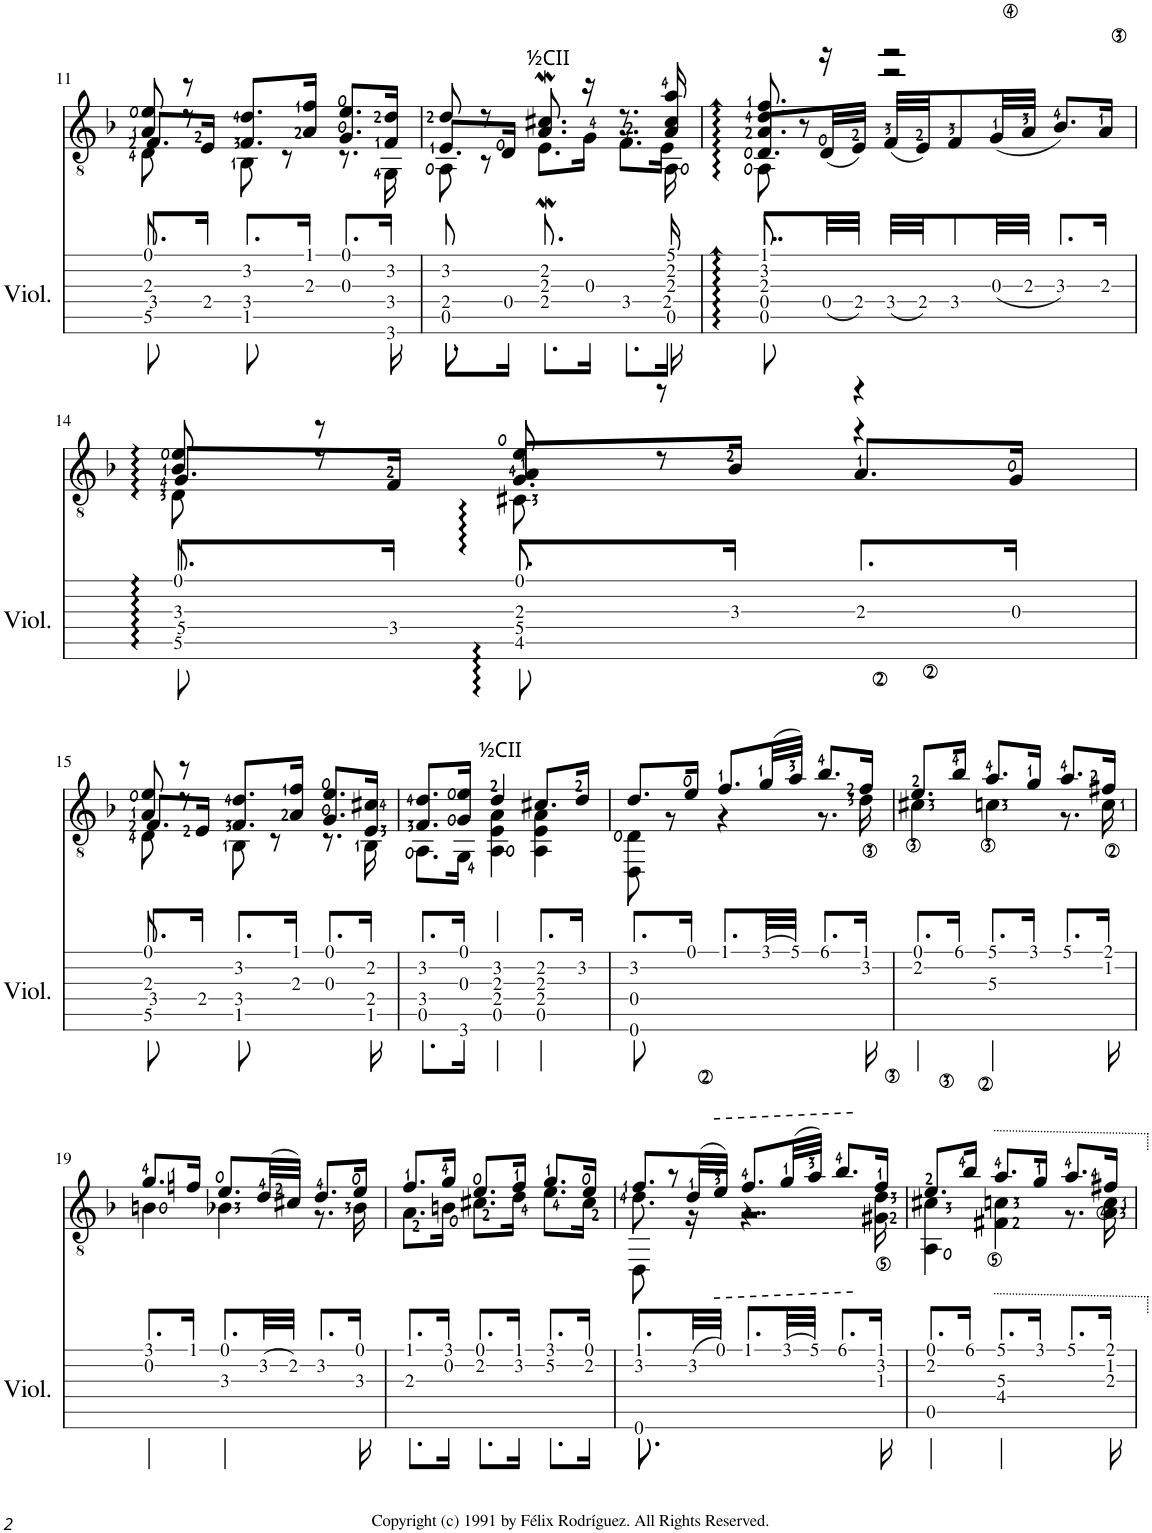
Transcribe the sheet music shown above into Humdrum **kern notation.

**kern	**kern
*part2	*part1
*staff2	*staff1
*I"Violão acústico	*I"6ta en Re
*I'Viol.	*
!!LO:PB:g=z
*	*clefGv2
*k[b-]	*k[b-]
*M3/4	*M3/4
=11	=11
*^	*^
*	*^	*	*^
8A/ 8e/	8D\	8.F/L	8A/ 8e/	8D\	8.F/L
8r	8r	.	8r	8r	.
.	.	16E/Jk	.	.	16E/Jk
8.F/ 8.d/L	8BB-\	2ryy	8.F/ 8.d/L	8BB-\	2ryy
.	8r	.	.	8r	.
16A/ 16f/Jk	.	.	16A/ 16f/Jk	.	.
8.G/ 8.e/L	8.r	.	8.G/ 8.e/L	8.r	.
16F/ 16d/Jk	16GG\	.	16F/ 16d/Jk	16GG\	.
=12	=12	=12	=12	=12	=12
8d/	8.E\L	8AA\	8d/	8.E/L	8AA\
8r	.	8r	8r	.	8r
.	16D\Jk	.	.	16D/Jk	.
!	!	!	!LO:TX:a:t=½CII	!	!
8.A/m 8.c#X/m	8.E\L	4ryy	8.A/m 8.c#X/m	8.E\L	4ryy
16r	16G\Jk	.	16r	16G\Jk	.
8.r	8.F\L	8.r	8.r	8.F\L	8.r
16A/ 16c#/ 16a/	16E\Jk	16AA\	16A/ 16c#/ 16a/	16E\Jk	16AA\
=13	=13	=13	=13	=13	=13
8.A/ 8.d/ 8.f/	8AA\	8.D/L	8.A/ 8.d/ 8.f/	8AA\	8.D/L
.	8r	.	.	8r	.
16r	.	(32D/LL	16r	.	(32D/LL
.	.	32E/JJJ)	.	.	32E/JJJ)
2r	2r	(32F/LLL	2r	2r	(32F/LLL
.	.	32E/JJ)	.	.	32E/JJ)
.	.	8F/	.	.	8F/
.	.	(32G/LL	.	.	(32G/LL
.	.	32A/JJJ	.	.	32A/JJJ
.	.	8.B-/L)	.	.	8.B-/L)
.	.	16A/Jk	.	.	16A/Jk
!!LO:LB:g=z	!!	!!
=14	=14	=14	=14	=14	=14
8B-/ 8e/	8D\	8.G/L	8B-/ 8e/	8D\	8.G/L
8r	8r	.	8r	8r	.
.	.	16F/Jk	.	.	16F/Jk
8A/ 8e/	8C#X\	8.G/L	8A/ 8e/	8C#X\	8.G/L
8r	8r	.	8r	8r	.
.	.	16B-/Jk	.	.	16B-/Jk
4r	4r	8.A/L	4r	4r	8.A/L
.	.	16G/Jk	.	.	16G/Jk
!!LO:LB:g=z	!!	!!
=15	=15	=15	=15	=15	=15
8A/ 8e/	8D\	8.F/L	8A/ 8e/	8D\	8.F/L
8r	8r	.	8r	8r	.
.	.	16E/Jk	.	.	16E/Jk
8.F/ 8.d/L	8BB-\	2ryy	8.F/ 8.d/L	8BB-\	2ryy
.	8r	.	.	8r	.
16A/ 16f/Jk	.	.	16A/ 16f/Jk	.	.
8.G/ 8.e/L	8.r	.	8.G/ 8.e/L	8.r	.
16E/ 16c#X/Jk	16BB-\	.	16E/ 16c#X/Jk	16BB-\	.
*	*v	*v	*	*	*
*	*	*	*v	*v
=16	=16	=16	=16
8.F/ 8.d/L	8.AA\L	8.F/ 8.d/L	8.AA\L
16G/ 16e/Jk	16GG\Jk	16G/ 16e/Jk	16GG\Jk
!	!	!LO:TX:a:t=½CII	!
4d/	4AA\ 4E\ 4A\	4d/	4AA\ 4E\ 4A\
8.c#X/L	4AA\ 4E\ 4A\	8.c#X/L	4AA\ 4E\ 4A\
16d/Jk	.	16d/Jk	.
=17	=17	=17	=17
8.d/L	8DD\ 8D\	8.d/L	8DD\ 8D\
.	8r	.	8r
16e/Jk	.	16e/Jk	.
8.f/L	4r	8.f/L	4r
(32g/LL	.	(32g/LL	.
32a/JJJ)	.	32a/JJJ)	.
8.b-/L	8.r	8.b-/L	8.r
16f/Jk	16d\	16f/Jk	16d<\
=18	=18	=18	=18
8.e/L	4c#X\	8.e/L	4c#X\
16b-/Jk	.	16b-/Jk	.
8.a/L	4cn\	8.a/L	4cn\
16g/Jk	.	16g/Jk	.
8.a/L	8.r	8.a/L	8.r
16f#X/Jk	16c\	16f#X/Jk	16c<\
!!LO:LB:g=z	!!
=19	=19	=19	=19
8.g/L	4Bn\	8.g/L	4Bn\
16fn/Jk	.	16fn/Jk	.
8.e/L	4B-X\	8.e/L	4B-X\
(32d/LL	.	(32d/LL	.
32c#X/JJJ)	.	32c#X/JJJ)	.
8.d/L	8.r	8.d/L	8.r
16e/Jk	16B-\	16e/Jk	16B-\
=20	=20	=20	=20
8.f/L	8.A\L	8.f/L	8.A\L
16g/Jk	16Bn\Jk	16g/Jk	16Bn\Jk
8.e/L	8.c#X\L	8.e/L	8.c#X\L
16f/Jk	16d\Jk	16f/Jk	16d\Jk
8.g/L	8.e\L	8.g/L	8.e\L
16e/Jk	16c#\Jk	16e/Jk	16c#\Jk
=21	=21	=21	=21
*	*^	*	*^
8.f/L	8DD\	8.d\	8.f/L	8DD\	8.d\
.	8r	.	.	8r	.
(32d/LL	.	16r	(32d/LL	.	16r
32e/JJJ)	.	.	32e/JJJ)	.	.
8.f/L	2r	4..r	8.f/L	2r	4..r
(32g/LL	.	.	(32g/LL	.	.
32a/JJJ)	.	.	32a/JJJ)	.	.
8.b-/L	.	.	8.b-/L	.	.
16f/Jk	.	16G#X\ 16d\	16f/Jk	.	16G#X\< 16d\<
*	*v	*v	*	*	*
*	*	*	*v	*v
=22	=22	=22	=22
8.e/L	4AA\ 4c#X\	8.e/L	4AA\ 4c#X\
16b-/Jk	.	16b-/Jk	.
8.a/L	4F#X\ 4cn\	8.a/L	4F#X\ 4cn\
16g/Jk	.	16g/Jk	.
8.a/L	8.r	8.a/L	8.r
16f#X/Jk	16A\ 16c\	16f#X/Jk	16A\< 16c\<
*v	*v	*	*
*	*v	*v
=	=
*-	*-
